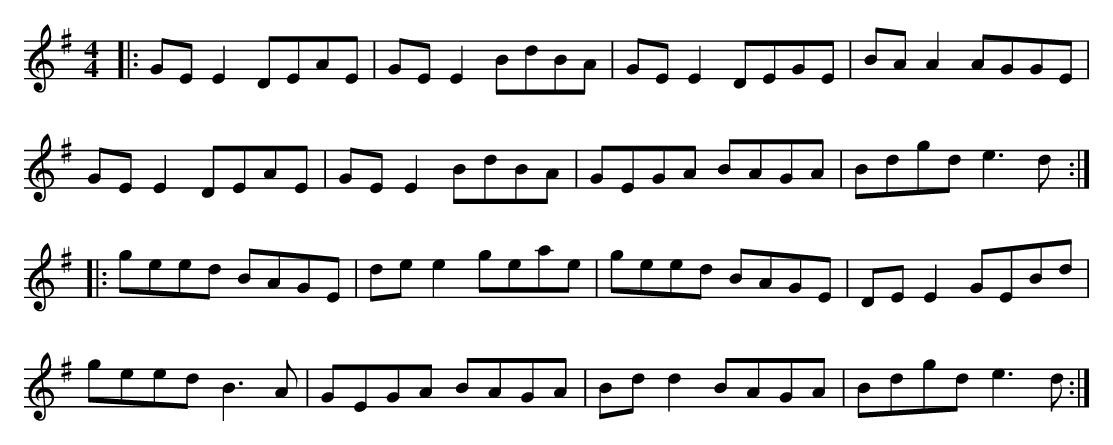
X:1
M:4/4
K:Emin
|:GE E2 DEAE|GE E2 BdBA|GE E2 DEGE|BA A2 AGGE|
GE E2 DEAE|GE E2 BdBA|GEGA BAGA|Bdgd e3 d:|
|:geed BAGE|de e2 geae|geed BAGE|DE E2 GEBd|
geed B3A|GEGA BAGA|Bd d2 BAGA|Bdgd e3 d:|
